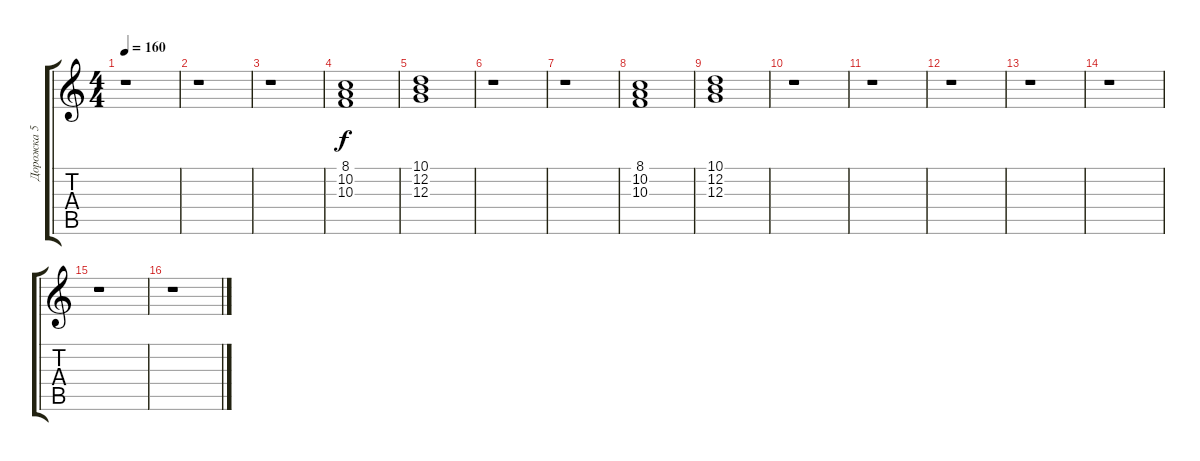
\track ("Дорожка 5" "Дорожка 5") {instrument stringensemble2}
\staff {score tabs}
\tuning (E4 B3 G3 D3 A2 E2) {hide}
\ts (4 4)
\tempo 160
\clef g2
\ks c
r.1{dy f} |
r.1 |
r.1 |
(8.1 10.2 10.3).1 |
(10.1 12.2 12.3).1 |
r.1 |
r.1 |
(8.1 10.2 10.3).1 |
(10.1 12.2 12.3).1 |
r.1 |
r.1 |
r.1 |
r.1 |
r.1 |
r.1 |
r.1
